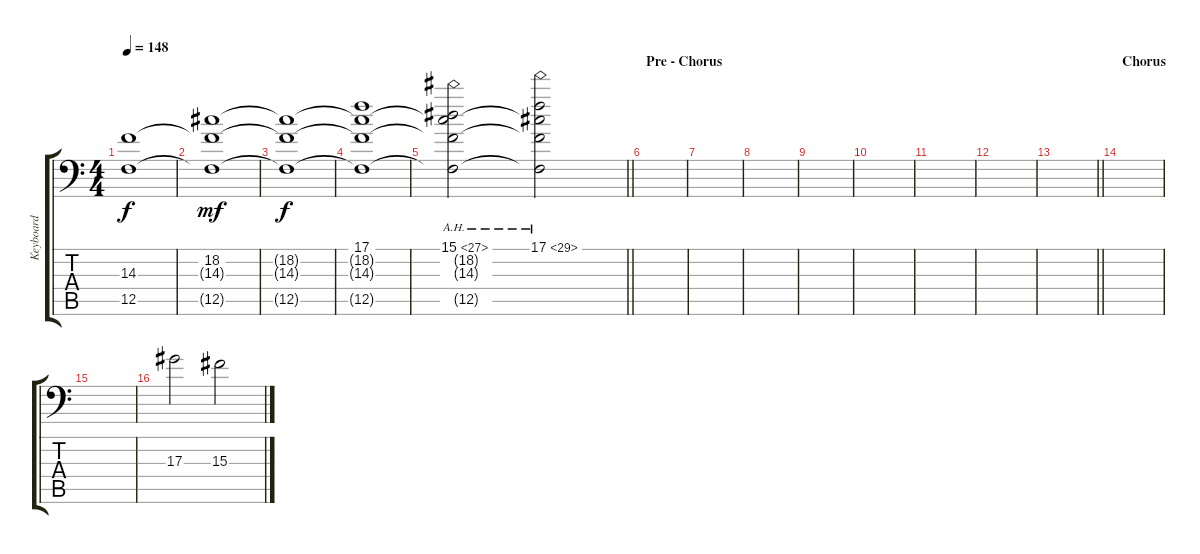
\track ("Keyboard" "Keyboard") {instrument lead1square}
\staff {score tabs}
\tuning (C4 G3 Eb3 Bb2 F2 Bb1) {hide}
\ts (4 4)
\tempo 148
\clef f4
\ks c
(14.3{t} 12.5{t}).1{dy f} |
(18.2 14.3{t} 12.5{t}).1{dy mf volume 12 balance 8 instrument pad1newage} |
(18.2{t} 14.3{t} 12.5{t}).1{dy f} |
(17.1 18.2{t} 14.3{t} 12.5{t}).1{volume 10 balance 8 instrument pad1newage} |
\barLineRight lightlight
(15.1{ah 12} 18.2{t} 14.3{t} 12.5{t}).2{volume 10 balance 8 instrument pad1newage} (17.1{ah 12} 18.2{t} 14.3{t} 12.5{t}).2 |
\section ("" "Pre - Chorus")
|
|
|
|
|
|
|
\barLineRight lightlight
|
\section ("" "Chorus")
|
|
17.3.2 15.3.2
